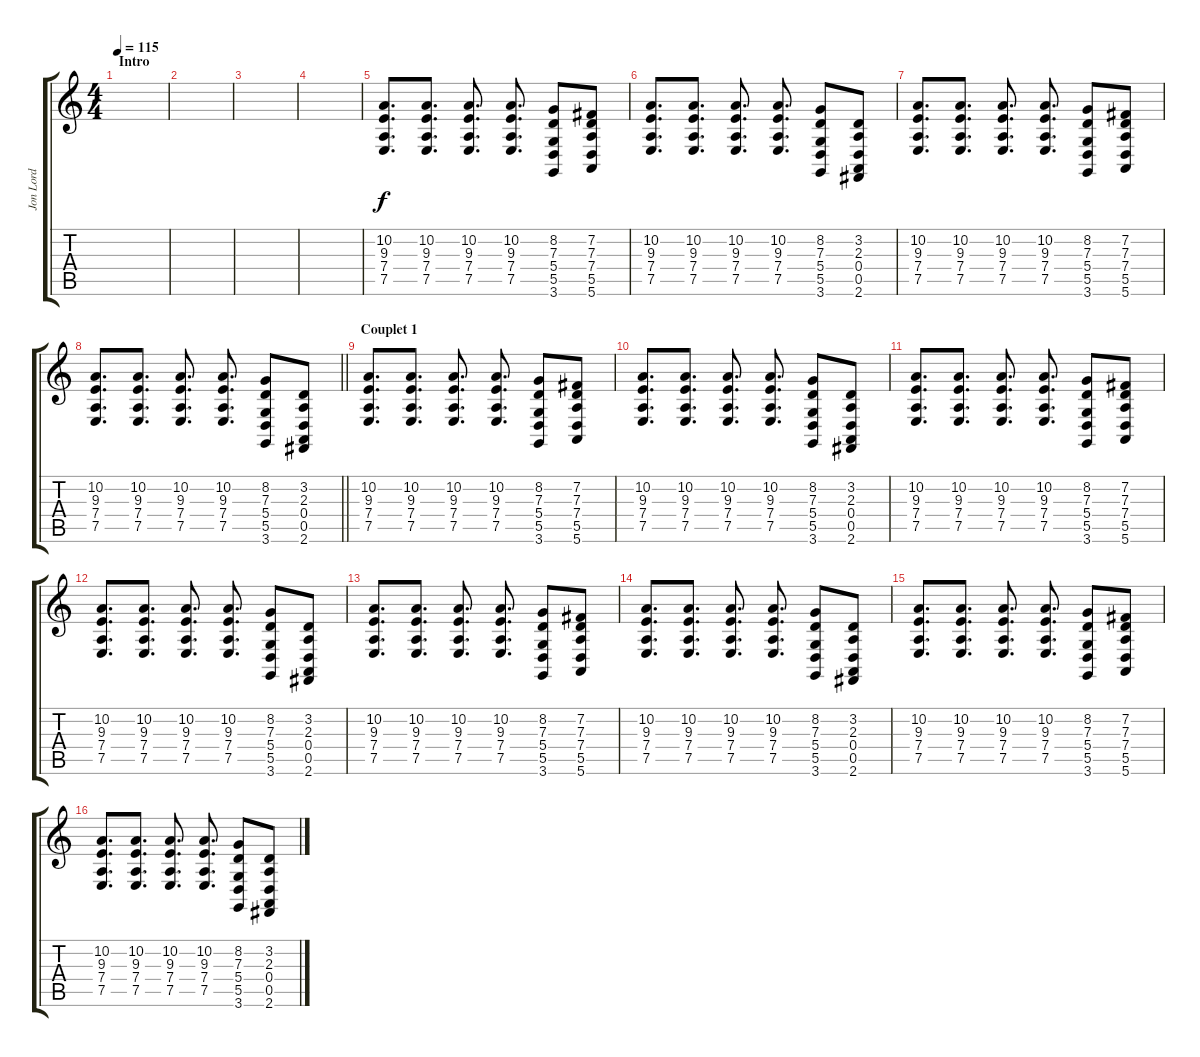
\track ("Jon Lord" "Jon Lord") {instrument drawbarorgan}
\staff {score tabs}
\tuning (E4 B3 G3 D3 A2 E2) {hide}
\ts (4 4)
\section ("" "Intro")
\tempo 115
\clef g2
\ks c
|
|
|
|
(10.2 9.3 7.4 7.5).8{d} (10.2 9.3 7.4 7.5).8{d} (10.2 9.3 7.4 7.5).8{d} (10.2 9.3 7.4 7.5).8{d} (8.2 7.3 5.4 5.5 3.6).8 (7.2 7.3 7.4 5.5 5.6).8 |
(10.2 9.3 7.4 7.5).8{d} (10.2 9.3 7.4 7.5).8{d} (10.2 9.3 7.4 7.5).8{d} (10.2 9.3 7.4 7.5).8{d} (8.2 7.3 5.4 5.5 3.6).8 (3.2 2.3 0.4 0.5 2.6).8 |
(10.2 9.3 7.4 7.5).8{d} (10.2 9.3 7.4 7.5).8{d} (10.2 9.3 7.4 7.5).8{d} (10.2 9.3 7.4 7.5).8{d} (8.2 7.3 5.4 5.5 3.6).8 (7.2 7.3 7.4 5.5 5.6).8 |
\barLineRight lightlight
(10.2 9.3 7.4 7.5).8{d} (10.2 9.3 7.4 7.5).8{d} (10.2 9.3 7.4 7.5).8{d} (10.2 9.3 7.4 7.5).8{d} (8.2 7.3 5.4 5.5 3.6).8 (3.2 2.3 0.4 0.5 2.6).8 |
\section ("" "Couplet 1")
(10.2 9.3 7.4 7.5).8{d} (10.2 9.3 7.4 7.5).8{d} (10.2 9.3 7.4 7.5).8{d} (10.2 9.3 7.4 7.5).8{d} (8.2 7.3 5.4 5.5 3.6).8 (7.2 7.3 7.4 5.5 5.6).8 |
(10.2 9.3 7.4 7.5).8{d} (10.2 9.3 7.4 7.5).8{d} (10.2 9.3 7.4 7.5).8{d} (10.2 9.3 7.4 7.5).8{d} (8.2 7.3 5.4 5.5 3.6).8 (3.2 2.3 0.4 0.5 2.6).8 |
(10.2 9.3 7.4 7.5).8{d} (10.2 9.3 7.4 7.5).8{d} (10.2 9.3 7.4 7.5).8{d} (10.2 9.3 7.4 7.5).8{d} (8.2 7.3 5.4 5.5 3.6).8 (7.2 7.3 7.4 5.5 5.6).8 |
(10.2 9.3 7.4 7.5).8{d} (10.2 9.3 7.4 7.5).8{d} (10.2 9.3 7.4 7.5).8{d} (10.2 9.3 7.4 7.5).8{d} (8.2 7.3 5.4 5.5 3.6).8 (3.2 2.3 0.4 0.5 2.6).8 |
(10.2 9.3 7.4 7.5).8{d} (10.2 9.3 7.4 7.5).8{d} (10.2 9.3 7.4 7.5).8{d} (10.2 9.3 7.4 7.5).8{d} (8.2 7.3 5.4 5.5 3.6).8 (7.2 7.3 7.4 5.5 5.6).8 |
(10.2 9.3 7.4 7.5).8{d} (10.2 9.3 7.4 7.5).8{d} (10.2 9.3 7.4 7.5).8{d} (10.2 9.3 7.4 7.5).8{d} (8.2 7.3 5.4 5.5 3.6).8 (3.2 2.3 0.4 0.5 2.6).8 |
(10.2 9.3 7.4 7.5).8{d} (10.2 9.3 7.4 7.5).8{d} (10.2 9.3 7.4 7.5).8{d} (10.2 9.3 7.4 7.5).8{d} (8.2 7.3 5.4 5.5 3.6).8 (7.2 7.3 7.4 5.5 5.6).8 |
(10.2 9.3 7.4 7.5).8{d} (10.2 9.3 7.4 7.5).8{d} (10.2 9.3 7.4 7.5).8{d} (10.2 9.3 7.4 7.5).8{d} (8.2 7.3 5.4 5.5 3.6).8 (3.2 2.3 0.4 0.5 2.6).8
